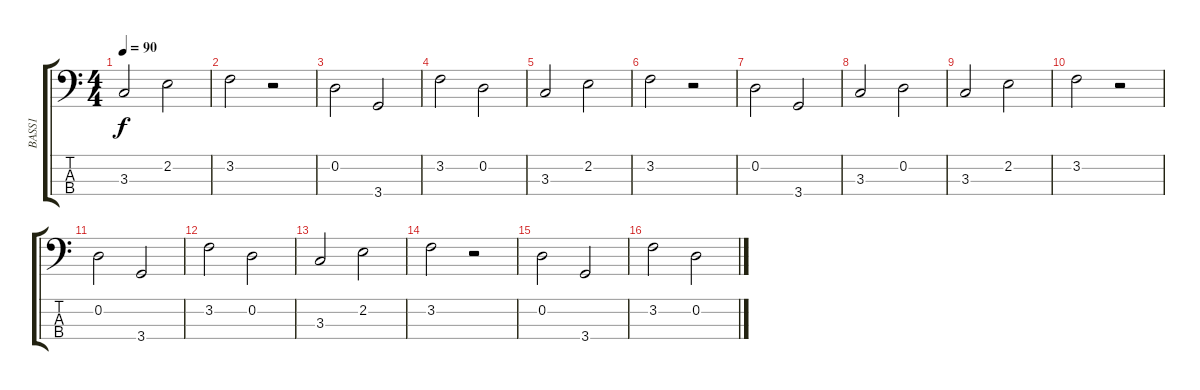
\track ("BASS1" "BASS1") {instrument electricbassfinger}
\staff {score tabs}
\tuning (G2 D2 A1 E1) {hide}
\ts (4 4)
\tempo 90
\clef f4
\ks c
3.3.2{txt "" dy f instrument electricbassfinger} 2.2.2 |
3.2.2 r.2 |
0.2.2 3.4.2 |
3.2.2 0.2.2 |
3.3.2 2.2.2 |
3.2.2 r.2 |
0.2.2 3.4.2 |
3.3.2 0.2.2 |
3.3.2 2.2.2 |
3.2.2 r.2 |
0.2.2 3.4.2 |
3.2.2 0.2.2 |
3.3.2 2.2.2 |
3.2.2 r.2 |
0.2.2 3.4.2 |
3.2.2 0.2.2
